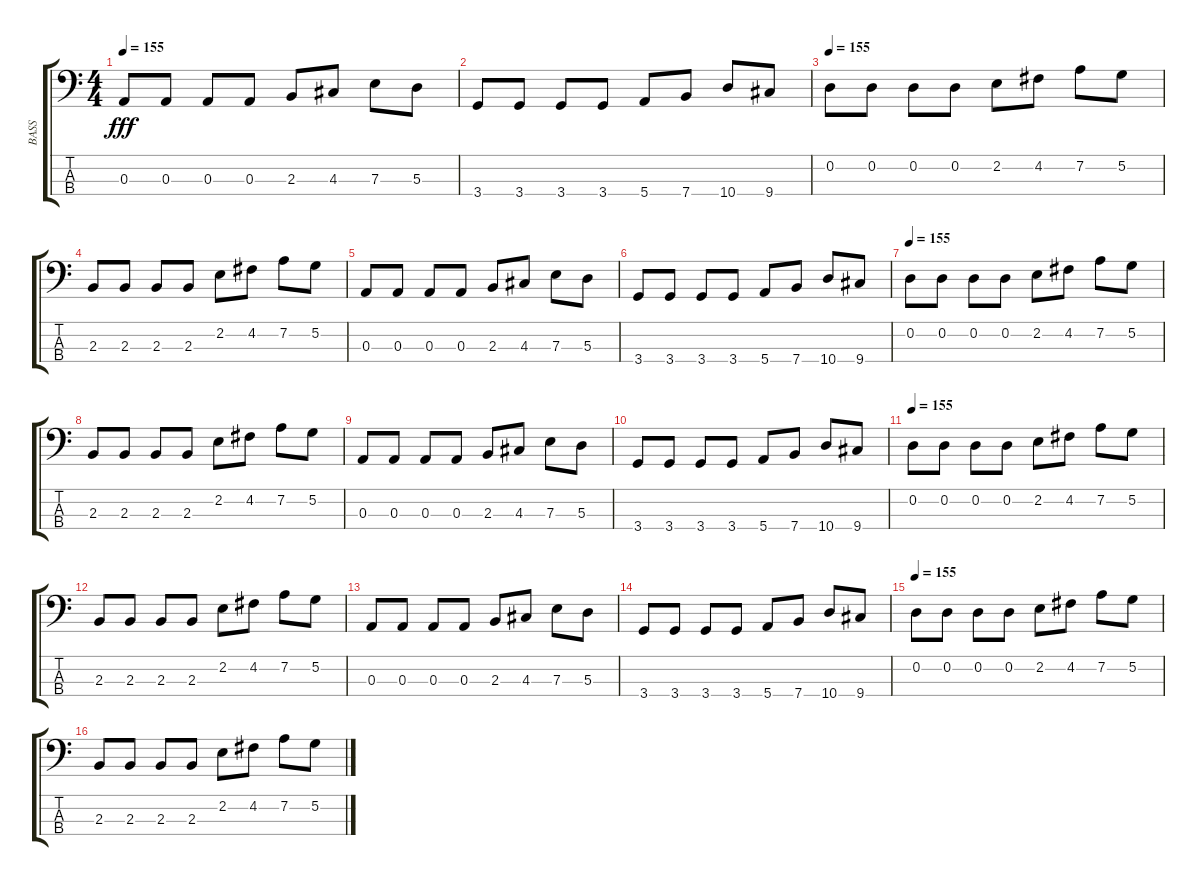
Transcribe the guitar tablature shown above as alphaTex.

\track ("BASS" "BASS") {instrument electricbasspick}
\staff {score tabs}
\tuning (G2 D2 A1 E1) {hide}
\ts (4 4)
\tempo 155
\clef f4
\ks c
0.3.8{dy fff} 0.3.8 0.3.8 0.3.8 2.3.8 4.3.8 7.3.8 5.3.8 |
3.4.8 3.4.8 3.4.8 3.4.8 5.4.8 7.4.8 10.4.8 9.4.8 |
\tempo 155
0.2.8 0.2.8 0.2.8 0.2.8 2.2.8 4.2.8 7.2.8 5.2.8 |
2.3.8 2.3.8 2.3.8 2.3.8 2.2.8 4.2.8 7.2.8 5.2.8 |
0.3.8 0.3.8 0.3.8 0.3.8 2.3.8 4.3.8 7.3.8 5.3.8 |
3.4.8 3.4.8 3.4.8 3.4.8 5.4.8 7.4.8 10.4.8 9.4.8 |
\tempo 155
0.2.8 0.2.8 0.2.8 0.2.8 2.2.8 4.2.8 7.2.8 5.2.8 |
2.3.8 2.3.8 2.3.8 2.3.8 2.2.8 4.2.8 7.2.8 5.2.8 |
0.3.8 0.3.8 0.3.8 0.3.8 2.3.8 4.3.8 7.3.8 5.3.8 |
3.4.8 3.4.8 3.4.8 3.4.8 5.4.8 7.4.8 10.4.8 9.4.8 |
\tempo 155
0.2.8 0.2.8 0.2.8 0.2.8 2.2.8 4.2.8 7.2.8 5.2.8 |
2.3.8 2.3.8 2.3.8 2.3.8 2.2.8 4.2.8 7.2.8 5.2.8 |
0.3.8 0.3.8 0.3.8 0.3.8 2.3.8 4.3.8 7.3.8 5.3.8 |
3.4.8 3.4.8 3.4.8 3.4.8 5.4.8 7.4.8 10.4.8 9.4.8 |
\tempo 155
0.2.8 0.2.8 0.2.8 0.2.8 2.2.8 4.2.8 7.2.8 5.2.8 |
2.3.8 2.3.8 2.3.8 2.3.8 2.2.8 4.2.8 7.2.8 5.2.8
